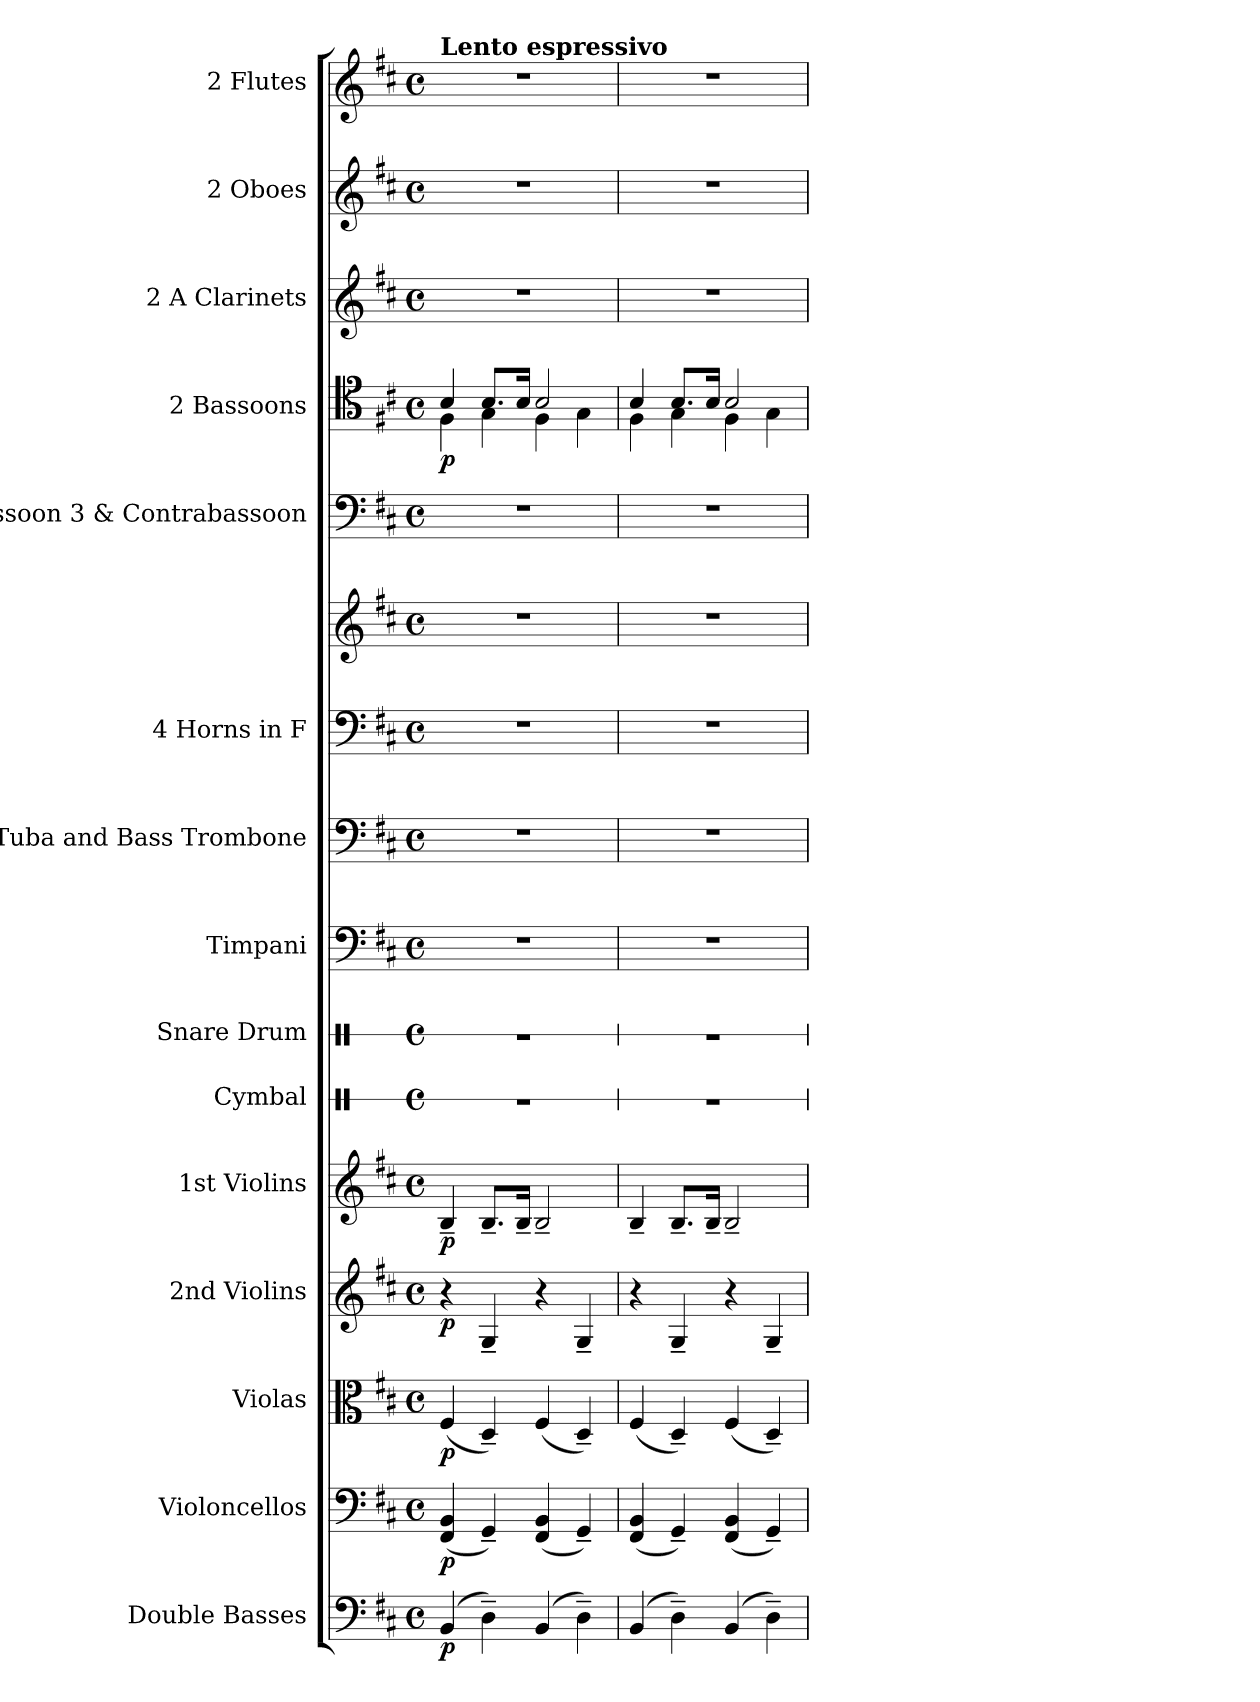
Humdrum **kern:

**kern	**dynam	**kern	**dynam	**kern	**dynam	**kern	**dynam	**kern	**dynam	**kern	**kern	**kern	**kern	**kern	**kern	**kern	**kern	**dynam	**kern	**kern	**kern
*part15	*part15	*part14	*part14	*part13	*part13	*part12	*part12	*part11	*part11	*part10	*part9	*part8	*part7	*part6	*part6	*part5	*part4	*part4	*part3	*part2	*part1
*staff16	*staff16	*staff15	*staff15	*staff14	*staff14	*staff13	*staff13	*staff12	*staff12	*staff11	*staff10	*staff9	*staff8	*staff7	*staff6	*staff5	*staff4	*staff4	*staff3	*staff2	*staff1
*I"Double Basses	*	*I"Violoncellos	*	*I"Violas	*	*I"2nd Violins	*	*I"1st Violins	*	*I"Cymbal	*I"Snare Drum	*I"Timpani	*I"Tuba and  Bass Trombone	*I"4 Horns in F	*	*I"Bassoon 3 &amp; Contrabassoon	*I"2 Bassoons	*	*I"2 A Clarinets	*I"2 Oboes	*I"2 Flutes
*	*	*	*	*	*	*	*	*	*	*I'Cym	*I'Sn Dr	*I'Timp	*I'Tba	*I'Hn	*	*I'Bsn	*I'Bsn	*	*I'Cl	*I'Ob	*I'Fl
*	*	*	*	*	*	*	*	*	*	*stria1	*stria1	*	*	*	*	*	*	*	*	*	*
*clefF4	*	*clefF4	*	*clefC3	*	*clefG2	*	*clefG2	*	*clefX	*clefX	*clefF4	*clefF4	*clefF4	*clefG2	*clefF4	*clefC4	*	*clefG2	*clefG2	*clefG2
*ITrd7c12	*	*	*	*	*	*	*	*	*	*	*	*	*	*ITrd4c7	*ITrd4c7	*	*	*	*ITrd2c3	*	*
*k[f#c#]	*	*k[f#c#]	*	*k[f#c#]	*	*k[f#c#]	*	*k[f#c#]	*	*k[]	*k[]	*k[f#c#]	*k[f#c#]	*k[f#]	*k[f#]	*k[f#c#]	*k[f#c#]	*	*k[f#c#g#d#a#]	*k[f#c#]	*k[f#c#]
*M4/4	*	*M4/4	*	*M4/4	*	*M4/4	*	*M4/4	*	*M4/4	*M4/4	*M4/4	*M4/4	*M4/4	*M4/4	*M4/4	*M4/4	*	*M4/4	*M4/4	*M4/4
*met(c)	*	*met(c)	*	*met(c)	*	*met(c)	*	*met(c)	*	*met(c)	*met(c)	*met(c)	*met(c)	*met(c)	*met(c)	*met(c)	*met(c)	*	*met(c)	*met(c)	*met(c)
=1	=1	=1	=1	=1	=1	=1	=1	=1	=1	=1	=1	=1	=1	=1	=1	=1	=1	=1	=1	=1	=1
*	*	*	*	*	*	*	*	*	*	*	*	*	*	*	*	*	*^	*	*	*	*
!	!	!	!	!	!	!	!	!	!	!	!	!	!	!	!	!	!	!	!	!	!	!LO:TX:a:B:t=Lento espressivo
!	!LO:DY:b	!	!LO:DY:b	!	!LO:DY:b	!	!LO:DY:b	!	!LO:DY:b	!	!	!	!	!	!	!	!	!	!LO:DY:b	!	!	!
(>4BBB/	p	(<4FF#/ 4BB/	p	(<4F#/	p	4r	p	4B~/	p	1r	1r	1r	1r	1r	1r	1r	4B/	4F#\	p	1r	1r	1r
4DD~\)	.	4GG~/)	.	4D~/)	.	4G~/	.	8.B~/L	.	.	.	.	.	.	.	.	8.B/L	4G\	.	.	.	.
.	.	.	.	.	.	.	.	16B~/Jk	.	.	.	.	.	.	.	.	16B/Jk	.	.	.	.	.
(>4BBB/	.	(<4FF#/ 4BB/	.	(<4F#/	.	4r	.	2B~/	.	.	.	.	.	.	.	.	2B/	4F#\	.	.	.	.
4DD~\)	.	4GG~/)	.	4D~/)	.	4G~/	.	.	.	.	.	.	.	.	.	.	.	4G\	.	.	.	.
=2	=2	=2	=2	=2	=2	=2	=2	=2	=2	=2	=2	=2	=2	=2	=2	=2	=2	=2	=2	=2	=2	=2
(>4BBB/	.	(<4FF#/ 4BB/	.	(<4F#/	.	4r	.	4B~/	.	1r	1r	1r	1r	1r	1r	1r	4B/	4F#\	.	1r	1r	1r
4DD~\)	.	4GG~/)	.	4D~/)	.	4G~/	.	8.B~/L	.	.	.	.	.	.	.	.	8.B/L	4G\	.	.	.	.
.	.	.	.	.	.	.	.	16B~/Jk	.	.	.	.	.	.	.	.	16B/Jk	.	.	.	.	.
(>4BBB/	.	(<4FF#/ 4BB/	.	(<4F#/	.	4r	.	2B~/	.	.	.	.	.	.	.	.	2B/	4F#\	.	.	.	.
4DD~\)	.	4GG~/)	.	4D~/)	.	4G~/	.	.	.	.	.	.	.	.	.	.	.	4G\	.	.	.	.
*	*	*	*	*	*	*	*	*	*	*	*	*	*	*	*	*	*v	*v	*	*	*	*
=	=	=	=	=	=	=	=	=	=	=	=	=	=	=	=	=	=	=	=	=	=
*-	*-	*-	*-	*-	*-	*-	*-	*-	*-	*-	*-	*-	*-	*-	*-	*-	*-	*-	*-	*-	*-
